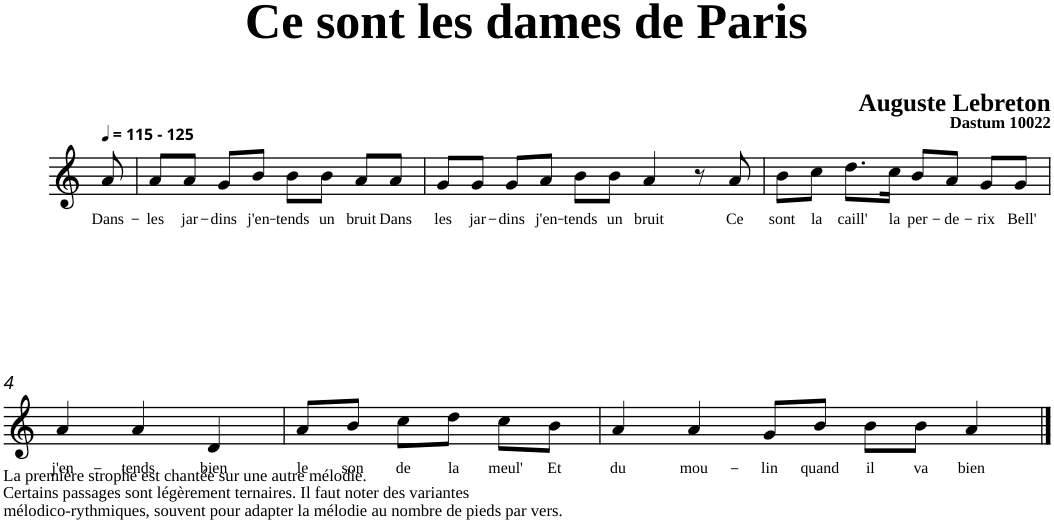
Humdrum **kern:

**kern	**text
*part1	*part1
*staff1	*staff1
*clefG2	*
*k[]	*
=	=
!LO:TX:a:B:t=- 125	!
!	!LO:LY:b
8a/	Dans-
=1	=1
!	!LO:LY:b
8a/L	-les
!	!LO:LY:b
8a/J	jar-
!	!LO:LY:b
8g/L	-dins
!	!LO:LY:b
8b/J	j'en-
!	!LO:LY:b
8b\L	-tends
!	!LO:LY:b
8b\J	un
!	!LO:LY:b
8a/L	bruit
!	!LO:LY:b
8a/J	Dans
=2	=2
!	!LO:LY:b
8g/L	les
!	!LO:LY:b
8g/J	jar-
!	!LO:LY:b
8g/L	-dins
!	!LO:LY:b
8a/J	j'en-
!	!LO:LY:b
8b\L	-tends
!	!LO:LY:b
8b\J	un
!	!LO:LY:b
4a/	bruit
8r	.
!	!LO:LY:b
8a/	Ce
=3	=3
!	!LO:LY:b
8b\L	sont
!	!LO:LY:b
8cc\J	la
!	!LO:LY:b
8.dd\L	caill'
!	!LO:LY:b
16cc\Jk	la
!	!LO:LY:b
8b/L	per-
!	!LO:LY:b
8a/J	-de-
!	!LO:LY:b
8g/L	-rix
!	!LO:LY:b
8g/J	Bell'
!!LO:LB:g=z
=4	=4
!	!LO:LY:b
4a/	j'en-
!	!LO:LY:b
4a/	-tends
!	!LO:LY:b
4d/	bien
=5	=5
!	!LO:LY:b
8a/L	le
!	!LO:LY:b
8b/J	son
!	!LO:LY:b
8cc\L	de
!	!LO:LY:b
8dd\J	la
!	!LO:LY:b
8cc\L	meul'
!	!LO:LY:b
8b\J	Et
=6	=6
!	!LO:LY:b
4a/	du
!	!LO:LY:b
4a/	mou-
!	!LO:LY:b
8g/L	-lin
!	!LO:LY:b
8b/J	quand
!	!LO:LY:b
8b\L	il
!	!LO:LY:b
8b\J	va
!	!LO:LY:b
4a/	bien
==	==
*-	*-
